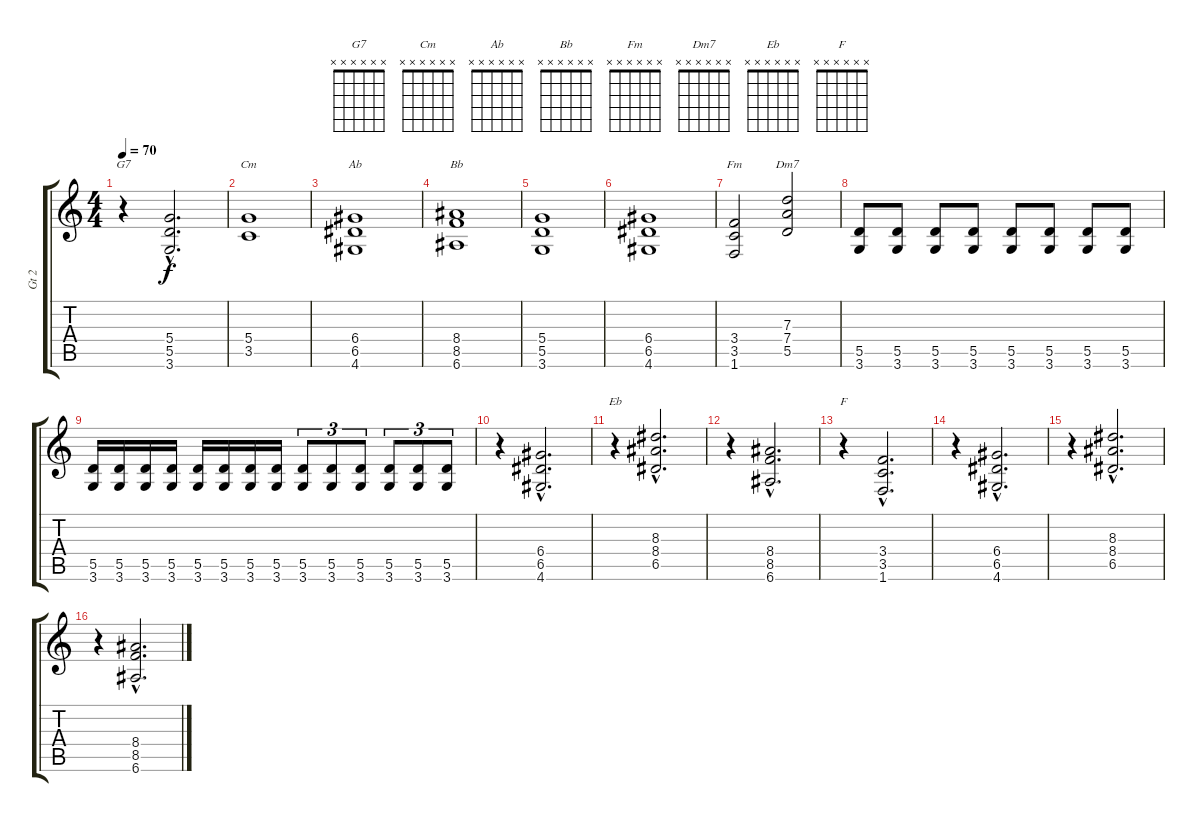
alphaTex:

\track ("Gt 2" "Gt 2") {instrument distortionguitar}
\staff {score tabs}
\tuning (E4 B3 G3 D3 A2 E2) {hide}
\chord ("G7" x x x x x x)
\chord ("Cm" x x x x x x)
\chord ("Ab" x x x x x x)
\chord ("Bb" x x x x x x)
\chord ("Fm" x x x x x x)
\chord ("Dm7" x x x x x x)
\chord ("Eb" x x x x x x)
\chord ("F" x x x x x x)
\ts (4 4)
\tempo 70
\clef g2
\ks c
r.4{ch "G7" dy f} (5.4{hac} 5.5{hac} 3.6{hac}).2{d} |
(5.4 3.5).1{ch "Cm"} |
(6.4 6.5 4.6).1{ch "Ab"} |
(8.4 8.5 6.6).1{ch "Bb"} |
(5.4 5.5 3.6).1 |
(6.4 6.5 4.6).1 |
(3.4 3.5 1.6).2{ch "Fm"} (7.3 7.4 5.5).2{ch "Dm7"} |
(5.5 3.6).8 (5.5 3.6).8 (5.5 3.6).8 (5.5 3.6).8 (5.5 3.6).8 (5.5 3.6).8 (5.5 3.6).8 (5.5 3.6).8 |
(5.5 3.6).16 (5.5 3.6).16 (5.5 3.6).16 (5.5 3.6).16 (5.5 3.6).16 (5.5 3.6).16 (5.5 3.6).16 (5.5 3.6).16 (5.5 3.6).8{tu (3 2)} (5.5 3.6).8{tu (3 2)} (5.5 3.6).8{tu (3 2)} (5.5 3.6).8{tu (3 2)} (5.5 3.6).8{tu (3 2)} (5.5 3.6).8{tu (3 2)} |
r.4 (6.4{hac} 6.5{hac} 4.6{hac}).2{d} |
r.4{ch "Eb"} (8.3{hac} 8.4{hac} 6.5{hac}).2{d} |
r.4 (8.4{hac} 8.5{hac} 6.6{hac}).2{d} |
r.4{ch "F"} (3.4{hac} 3.5{hac} 1.6{hac}).2{d} |
r.4 (6.4{hac} 6.5{hac} 4.6{hac}).2{d} |
r.4 (8.3{hac} 8.4{hac} 6.5{hac}).2{d} |
r.4 (8.4{hac} 8.5{hac} 6.6{hac}).2{d}
